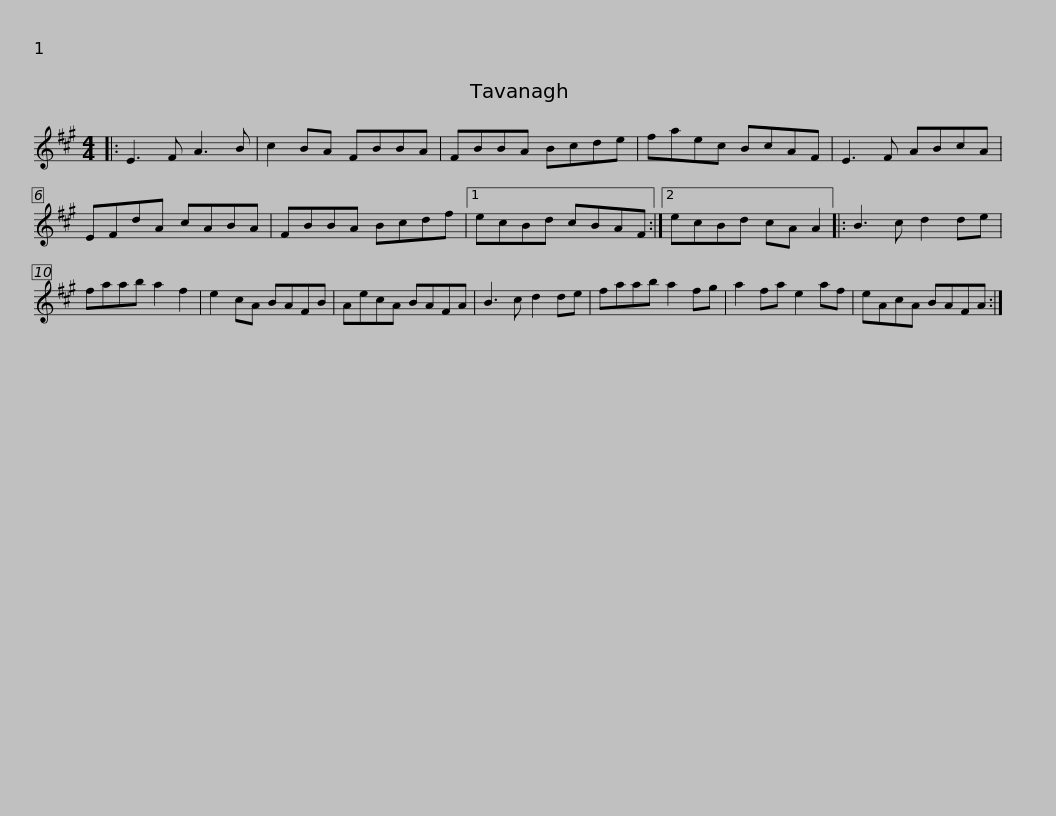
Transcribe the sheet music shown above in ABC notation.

X:1
L:1/8
M:4/4
I:linebreak $
K:A
V:1 treble
V:1
|: E3 F A3 B | c2 BA FBBA | FBBA Bcde | faec BcAF | E3 F ABcA |$ %5
 EFdA cABA | FBBA Bcdf |1 ecBd cBAF :|2 ecBd cA A2 |: B3 c d2 de | %10
 faab a2 f2 |$ e2 cA BAFB | AecA BAFA | B3 c d2 de | faab a2 fg | %15
 a2 fa e2 af | eAcA BAFA :| %17
